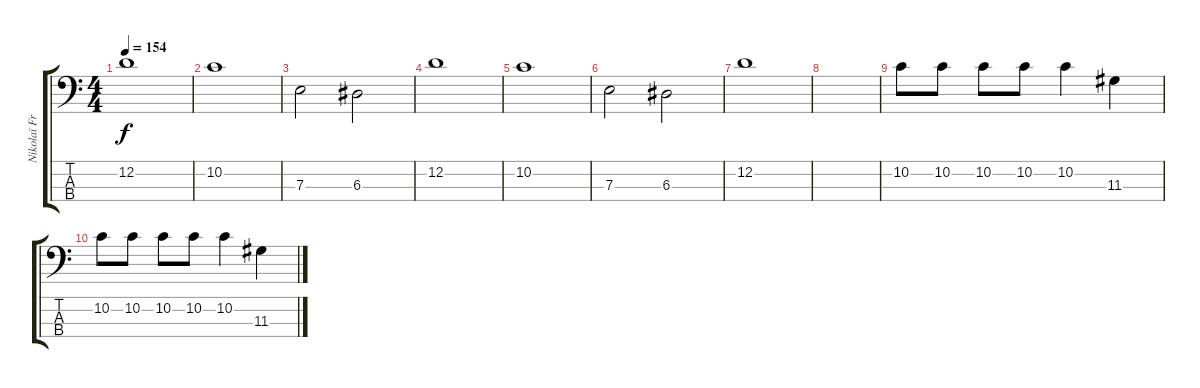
\track ("Nikolaï Fraiture" "Nikolaï Fr") {instrument electricbasspick}
\staff {score tabs}
\tuning (G2 D2 A1 E1) {hide}
\ts (4 4)
\tempo 154
\clef f4
\ks c
12.2.1{dy f} |
10.2.1 |
7.3.2 6.3.2 |
12.2.1 |
10.2.1 |
7.3.2 6.3.2 |
12.2.1 |
|
10.2.8 10.2.8 10.2.8 10.2.8 10.2.4 11.3.4 |
10.2.8 10.2.8 10.2.8 10.2.8 10.2.4 11.3.4
